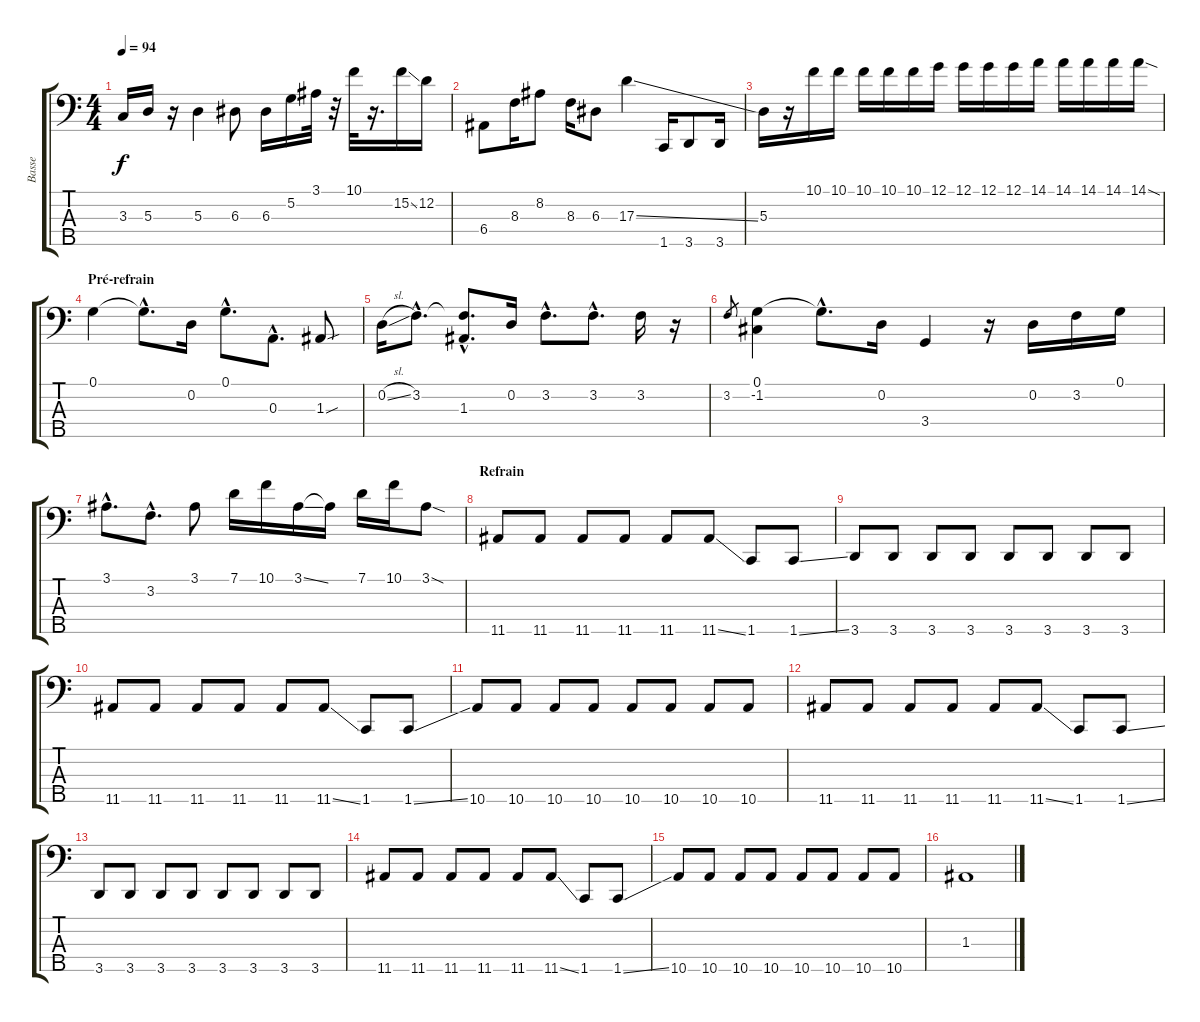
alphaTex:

\track ("Basse" "Basse") {instrument fretlessbass}
\staff {score tabs}
\tuning (G2 D2 A1 E1 B0) {hide}
\ts (4 4)
\tempo 94
\clef f4
\ks c
3.3.16{dy f} 5.3.16 r.16 5.3.4 6.3.8 6.3.16 5.2.16 3.1.32 r.32 10.1.32 r.16{d} 15.2{ss}.16 12.2.16 |
6.4.8 8.3.16 8.2.8 8.3.16 6.3.8 17.3{ss}.4 1.5.16 3.5.8 3.5.16 |
5.3.16 r.16 10.1.16 10.1.16 10.1.16 10.1.16 10.1.16 12.1.16 12.1.16 12.1.16 12.1.16 14.1.16 14.1.16 14.1.16 14.1.16 14.1{sod}.16 |
\section ("" "Pré-refrain")
0.1.4 0.1{hac t}.8{d} 0.2.16 0.1{hac}.8{d} 0.3{hac}.8{d} 1.3{sou}.8 |
0.2{sl}.16 3.2{hac}.8{d} (3.2{hac t} 1.3{hac}).8{d} 0.2.16 3.2{hac}.8{d} 3.2{hac}.8{d} 3.2.16 r.16 |
3.2.8{gr} (0.1 -1.2).4 0.1{hac t}.8{d} 0.2.16 3.4.4 r.16 0.2.16 3.2.16 0.1.16 |
3.1{hac}.8{d} 3.2{hac}.8{d} 3.1.8 7.1.16 10.1.16 3.1{ss}.16 3.1{t}.16 7.1.16 10.1.16 3.1{sod}.8 |
\section ("" "Refrain")
11.5.8 11.5.8 11.5.8 11.5.8 11.5.8 11.5{ss}.8 1.5.8 1.5{ss}.8 |
3.5.8 3.5.8 3.5.8 3.5.8 3.5.8 3.5.8 3.5.8 3.5.8 |
11.5.8 11.5.8 11.5.8 11.5.8 11.5.8 11.5{ss}.8 1.5.8 1.5{ss}.8 |
10.5.8 10.5.8 10.5.8 10.5.8 10.5.8 10.5.8 10.5.8 10.5.8 |
11.5.8 11.5.8 11.5.8 11.5.8 11.5.8 11.5{ss}.8 1.5.8 1.5{ss}.8 |
3.5.8 3.5.8 3.5.8 3.5.8 3.5.8 3.5.8 3.5.8 3.5.8 |
11.5.8 11.5.8 11.5.8 11.5.8 11.5.8 11.5{ss}.8 1.5.8 1.5{ss}.8 |
10.5.8 10.5.8 10.5.8 10.5.8 10.5.8 10.5.8 10.5.8 10.5.8 |
1.3.1
